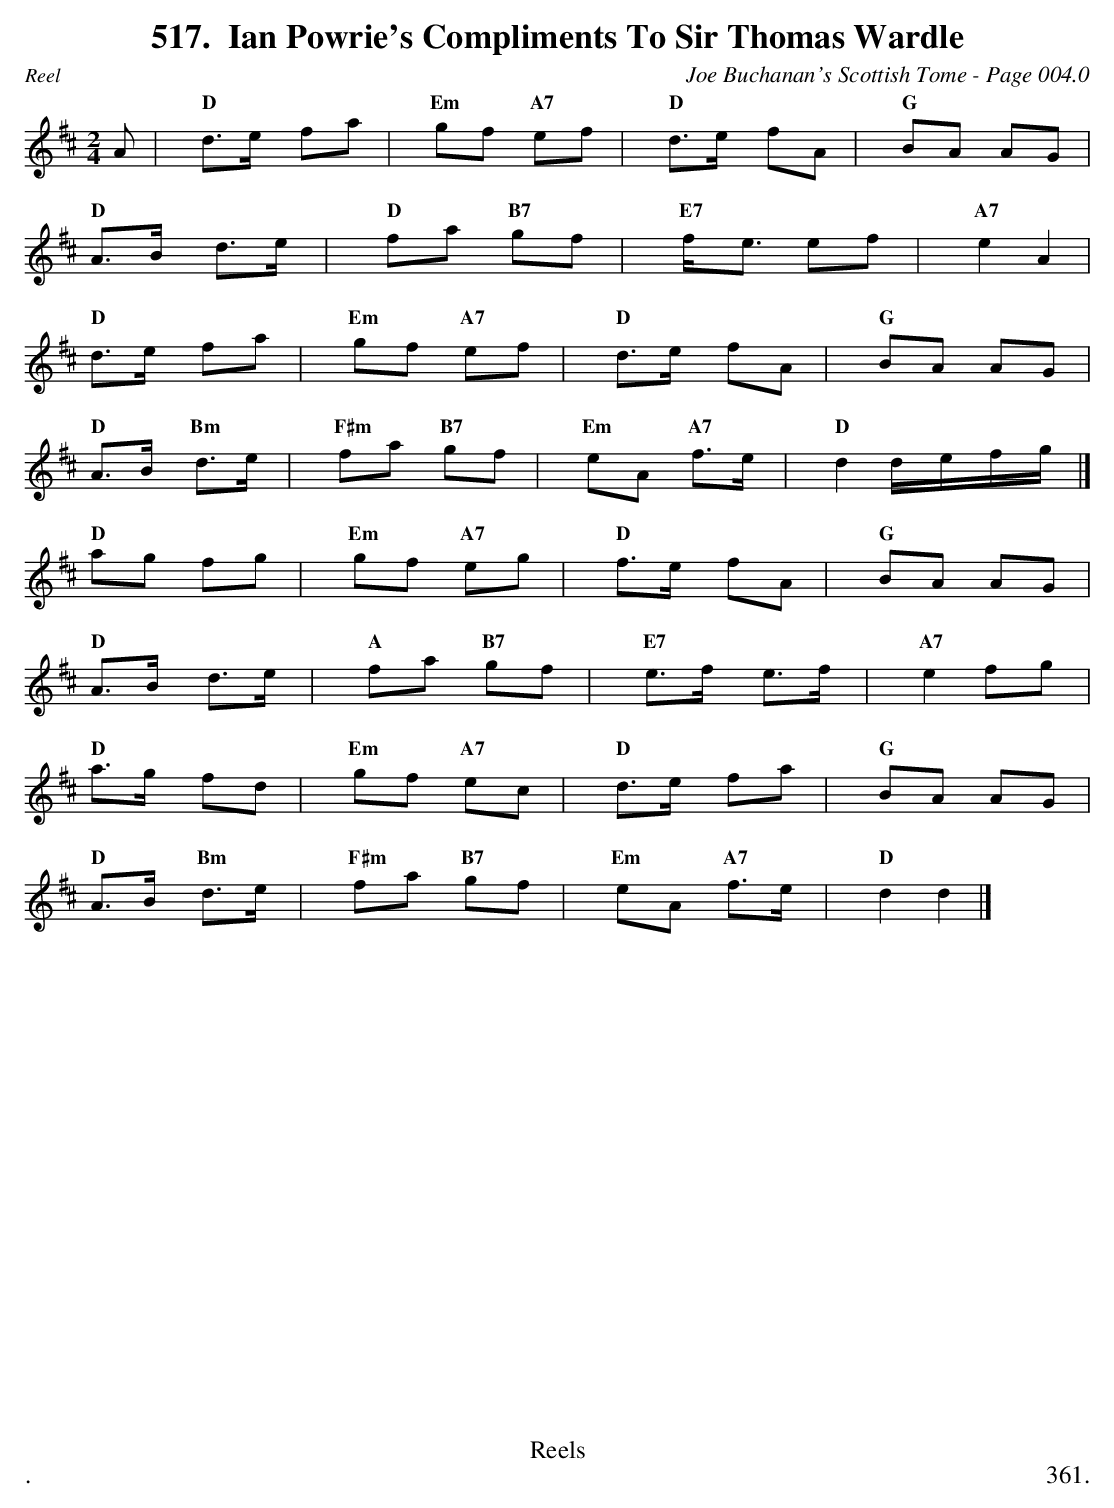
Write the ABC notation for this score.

X:1
T:Ian Powrie's Compliments To Sir Thomas Wardle
C:Joe Buchanan's Scottish Tome - Page 004.0
L:1/8
M:2/4
K:Dmaj
A | "D" d>e fa | "Em" gf "A7" ef | "D" d>e fA | "G" BA AG |
"D" A>B d>e | "D" fa "B7" gf | "E7" f<e ef | "A7" e2A2 |
"D" d>e fa | "Em" gf "A7" ef | "D" d>e fA | "G" BA AG |
"D" A>B "Bm" d>e | "F#m" fa "B7" gf | "Em" eA "A7" f>e | "D" d2 d/e/f/g/ |]
"D" ag fg | "Em" gf "A7" eg | "D" f>e fA | "G" BA AG |
"D" A>B d>e | "A" fa "B7" gf | "E7" e>f e>f | "A7" e2 fg |
"D" a>g fd | "Em" gf "A7" ec | "D" d>e fa | "G" BA AG |
"D" A>B "Bm" d>e | "F#m" fa "B7" gf | "Em" eA "A7" f>e | "D" d2 d2 |]
